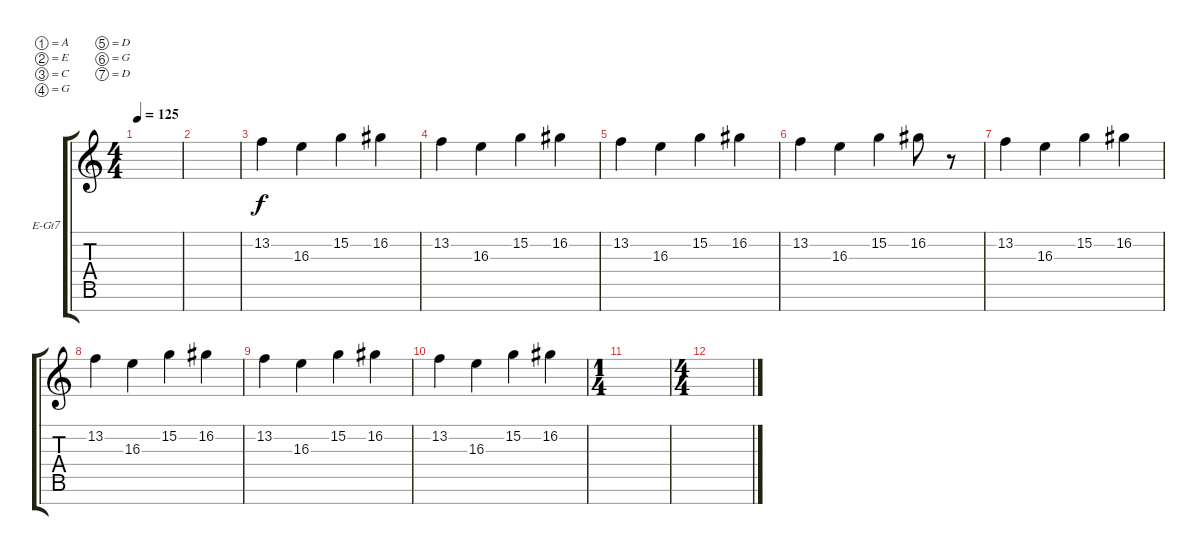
\defaultSystemsLayout 4
\bracketExtendMode groupsimilarinstruments
\firstSystemTrackNameOrientation horizontal
\otherSystemsTrackNameOrientation horizontal
\track ("Electric Guitar" "E-Gt7") {instrument distortionguitar}
\staff {score tabs}
\tuning (A3 E3 C3 G2 D2 G1 D1)
\ts (4 4)
\tempo 125
\clef g2
\ks c
|
|
13.2.4 16.3.4 15.2.4 16.2.4 |
13.2.4 16.3.4 15.2.4 16.2.4 |
13.2.4 16.3.4 15.2.4 16.2.4 |
13.2.4 16.3.4 15.2.4 16.2.8 r.8 |
13.2.4 16.3.4 15.2.4 16.2.4 |
13.2.4 16.3.4 15.2.4 16.2.4 |
13.2.4 16.3.4 15.2.4 16.2.4 |
13.2.4 16.3.4 15.2.4 16.2.4 |
\ts (1 4)
|
\ts (4 4)
